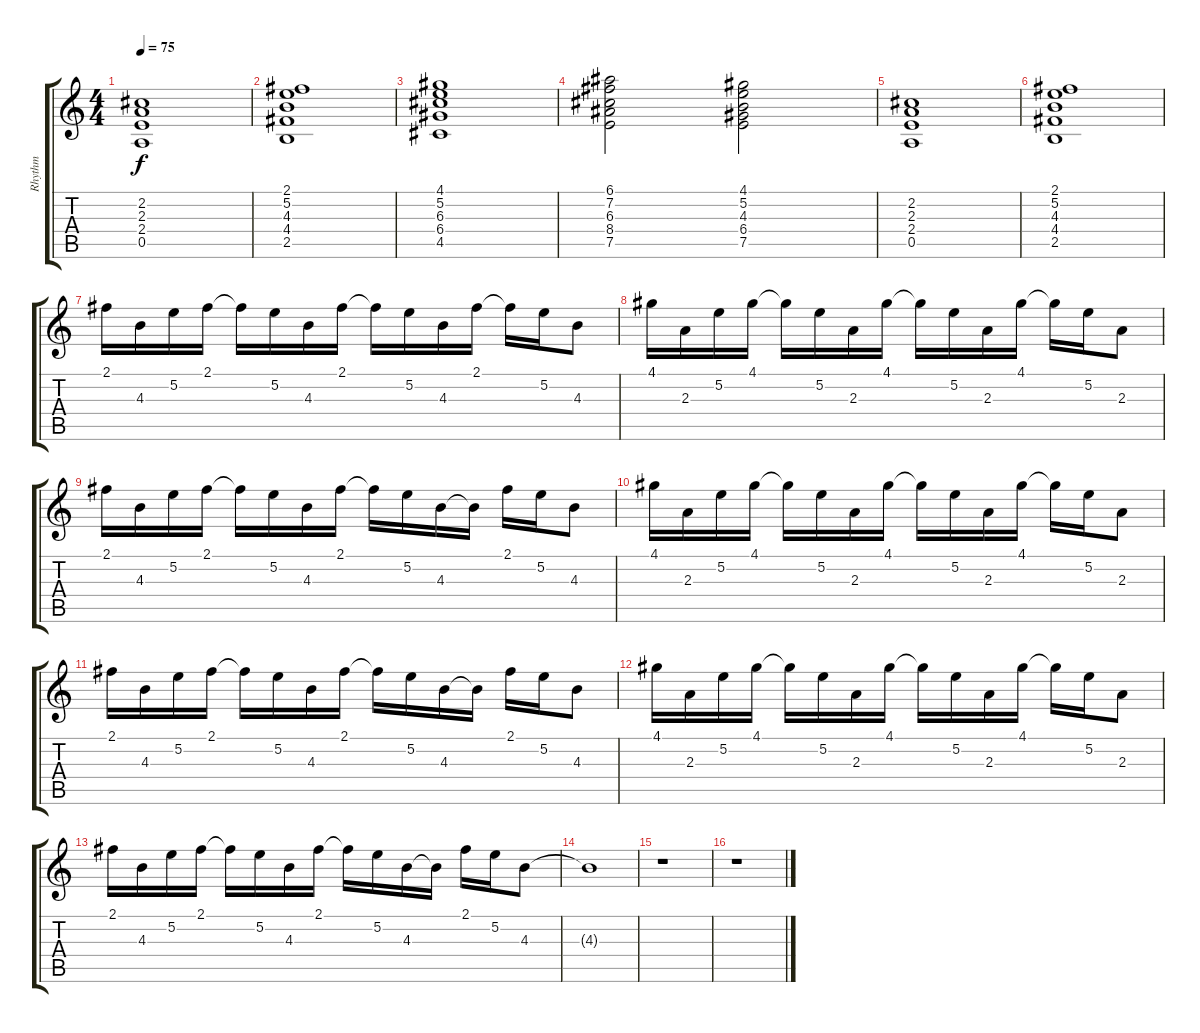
\track ("Rhythm" "Rhythm") {instrument distortionguitar}
\staff {score tabs}
\tuning (E4 B3 G3 D3 A2 E2) {hide}
\ts (4 4)
\tempo 75
\clef g2
\ks c
(2.2 2.3 2.4 0.5).1{dy f} |
(2.1 5.2 4.3 4.4 2.5).1 |
(4.1 5.2 6.3 6.4 4.5).1 |
(6.1 7.2 6.3 8.4 7.5).2 (4.1 5.2 4.3 6.4 7.5).2 |
(2.2 2.3 2.4 0.5).1 |
(2.1 5.2 4.3 4.4 2.5).1 |
2.1.16 4.3.16 5.2.16 2.1.16 2.1{t}.16 5.2.16 4.3.16 2.1.16 2.1{t}.16 5.2.16 4.3.16 2.1.16 2.1{t}.16 5.2.16 4.3.8 |
4.1.16 2.3.16 5.2.16 4.1.16 4.1{t}.16 5.2.16 2.3.16 4.1.16 4.1{t}.16 5.2.16 2.3.16 4.1.16 4.1{t}.16 5.2.16 2.3.8 |
2.1.16 4.3.16 5.2.16 2.1.16 2.1{t}.16 5.2.16 4.3.16 2.1.16 2.1{t}.16 5.2.16 4.3.16 4.3{t}.16 2.1.16 5.2.16 4.3.8 |
4.1.16 2.3.16 5.2.16 4.1.16 4.1{t}.16 5.2.16 2.3.16 4.1.16 4.1{t}.16 5.2.16 2.3.16 4.1.16 4.1{t}.16 5.2.16 2.3.8 |
2.1.16 4.3.16 5.2.16 2.1.16 2.1{t}.16 5.2.16 4.3.16 2.1.16 2.1{t}.16 5.2.16 4.3.16 4.3{t}.16 2.1.16 5.2.16 4.3.8 |
4.1.16 2.3.16 5.2.16 4.1.16 4.1{t}.16 5.2.16 2.3.16 4.1.16 4.1{t}.16 5.2.16 2.3.16 4.1.16 4.1{t}.16 5.2.16 2.3.8 |
2.1.16 4.3.16 5.2.16 2.1.16 2.1{t}.16 5.2.16 4.3.16 2.1.16 2.1{t}.16 5.2.16 4.3.16 4.3{t}.16 2.1.16 5.2.16 4.3.8 |
4.3{t}.1 |
r.1 |
r.1
